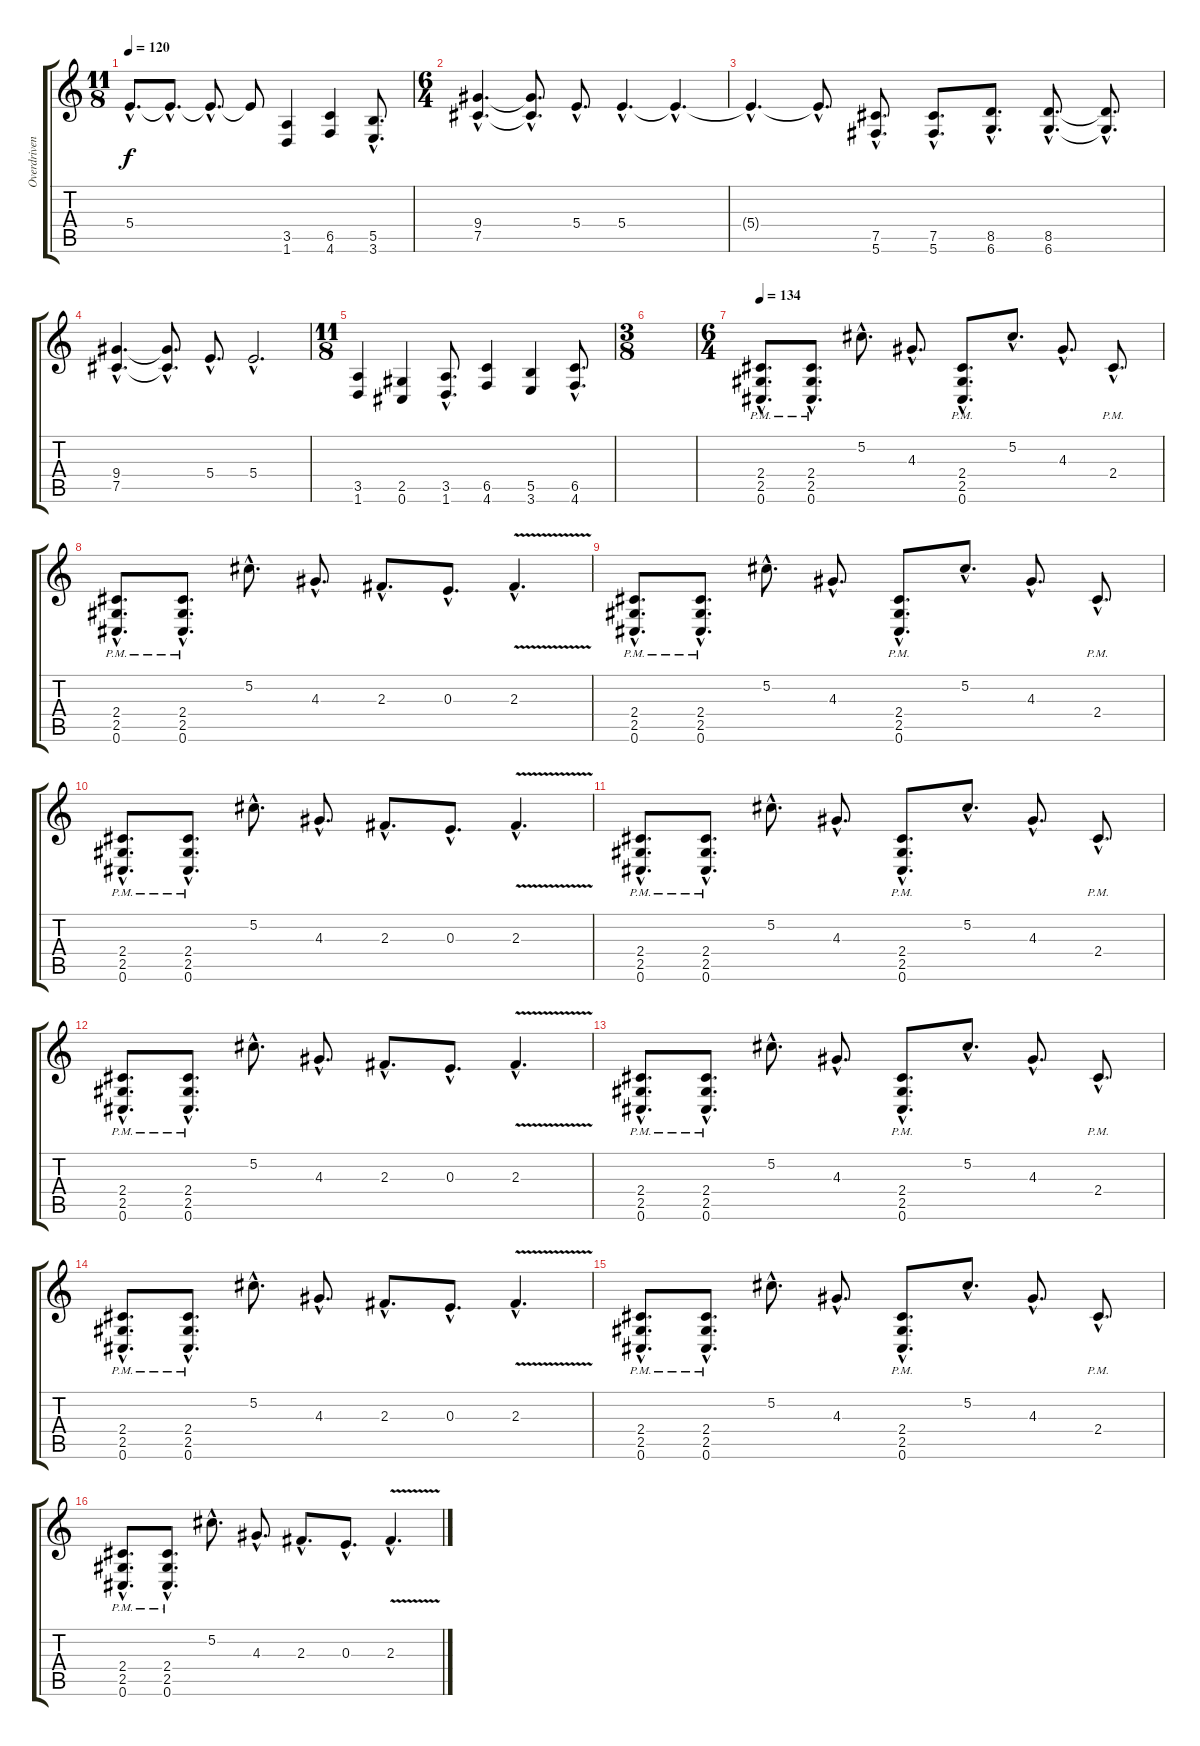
\track ("Overdriven Guitar" "Overdriven") {instrument overdrivenguitar}
\staff {score tabs}
\tuning (Db4 Ab3 E3 B2 Gb2 Db2) {hide}
\ts (11 8)
\tempo 120
\clef g2
\ks c
5.4{hac t}.8{d dy f} 5.4{hac t}.8{d} 5.4{hac t}.8{d} 5.4{t}.8 (3.5 1.6).4 (6.5 4.6).4 (5.5{hac} 3.6{hac}).8{d} |
\ts (6 4)
(9.4{hac} 7.5{hac}).4{d} (9.4{hac t} 7.5{hac t}).8{d} 5.4{hac}.8{d} 5.4{hac}.4{d} 5.4{hac t}.4{d} |
5.4{hac t}.4{d} 5.4{hac t}.8{d} (7.5{hac} 5.6{hac}).8{d} (7.5{hac} 5.6{hac}).8{d} (8.5{hac} 6.6{hac}).8{d} (8.5{hac} 6.6{hac}).8{d} (8.5{hac t} 6.6{hac t}).8{d} |
(9.4{hac} 7.5{hac}).4{d} (9.4{hac t} 7.5{hac t}).8{d} 5.4{hac}.8{d} 5.4{hac}.2{d} |
\ts (11 8)
(3.5 1.6).4 (2.5 0.6).4 (3.5{hac} 1.6{hac}).8{d} (6.5 4.6).4 (5.5 3.6).4 (6.5{hac} 4.6{hac}).8{d} |
\ts (3 8)
|
\ts (6 4)
\section ("" "")
\tempo 134
(2.4{hac pm} 2.5{hac pm} 0.6{hac pm}).8{d} (2.4{hac pm} 2.5{hac pm} 0.6{hac pm}).8{d} 5.2{hac}.8{d} 4.3{hac}.8{d} (2.4{hac pm} 2.5{hac pm} 0.6{hac pm}).8{d} 5.2{hac}.8{d} 4.3{hac}.8{d} 2.4{hac pm}.8{d} |
(2.4{hac pm} 2.5{hac pm} 0.6{hac pm}).8{d} (2.4{hac pm} 2.5{hac pm} 0.6{hac pm}).8{d} 5.2{hac}.8{d} 4.3{hac}.8{d} 2.3{hac}.8{d} 0.3{hac}.8{d} 2.3{v hac}.4{d} |
(2.4{hac pm} 2.5{hac pm} 0.6{hac pm}).8{d} (2.4{hac pm} 2.5{hac pm} 0.6{hac pm}).8{d} 5.2{hac}.8{d} 4.3{hac}.8{d} (2.4{hac pm} 2.5{hac pm} 0.6{hac pm}).8{d} 5.2{hac}.8{d} 4.3{hac}.8{d} 2.4{hac pm}.8{d} |
(2.4{hac pm} 2.5{hac pm} 0.6{hac pm}).8{d} (2.4{hac pm} 2.5{hac pm} 0.6{hac pm}).8{d} 5.2{hac}.8{d} 4.3{hac}.8{d} 2.3{hac}.8{d} 0.3{hac}.8{d} 2.3{v hac}.4{d} |
(2.4{hac pm} 2.5{hac pm} 0.6{hac pm}).8{d} (2.4{hac pm} 2.5{hac pm} 0.6{hac pm}).8{d} 5.2{hac}.8{d} 4.3{hac}.8{d} (2.4{hac pm} 2.5{hac pm} 0.6{hac pm}).8{d} 5.2{hac}.8{d} 4.3{hac}.8{d} 2.4{hac pm}.8{d} |
(2.4{hac pm} 2.5{hac pm} 0.6{hac pm}).8{d} (2.4{hac pm} 2.5{hac pm} 0.6{hac pm}).8{d} 5.2{hac}.8{d} 4.3{hac}.8{d} 2.3{hac}.8{d} 0.3{hac}.8{d} 2.3{v hac}.4{d} |
(2.4{hac pm} 2.5{hac pm} 0.6{hac pm}).8{d} (2.4{hac pm} 2.5{hac pm} 0.6{hac pm}).8{d} 5.2{hac}.8{d} 4.3{hac}.8{d} (2.4{hac pm} 2.5{hac pm} 0.6{hac pm}).8{d} 5.2{hac}.8{d} 4.3{hac}.8{d} 2.4{hac pm}.8{d} |
(2.4{hac pm} 2.5{hac pm} 0.6{hac pm}).8{d} (2.4{hac pm} 2.5{hac pm} 0.6{hac pm}).8{d} 5.2{hac}.8{d} 4.3{hac}.8{d} 2.3{hac}.8{d} 0.3{hac}.8{d} 2.3{v hac}.4{d} |
(2.4{hac pm} 2.5{hac pm} 0.6{hac pm}).8{d} (2.4{hac pm} 2.5{hac pm} 0.6{hac pm}).8{d} 5.2{hac}.8{d} 4.3{hac}.8{d} (2.4{hac pm} 2.5{hac pm} 0.6{hac pm}).8{d} 5.2{hac}.8{d} 4.3{hac}.8{d} 2.4{hac pm}.8{d} |
(2.4{hac pm} 2.5{hac pm} 0.6{hac pm}).8{d} (2.4{hac pm} 2.5{hac pm} 0.6{hac pm}).8{d} 5.2{hac}.8{d} 4.3{hac}.8{d} 2.3{hac}.8{d} 0.3{hac}.8{d} 2.3{v hac}.4{d}
